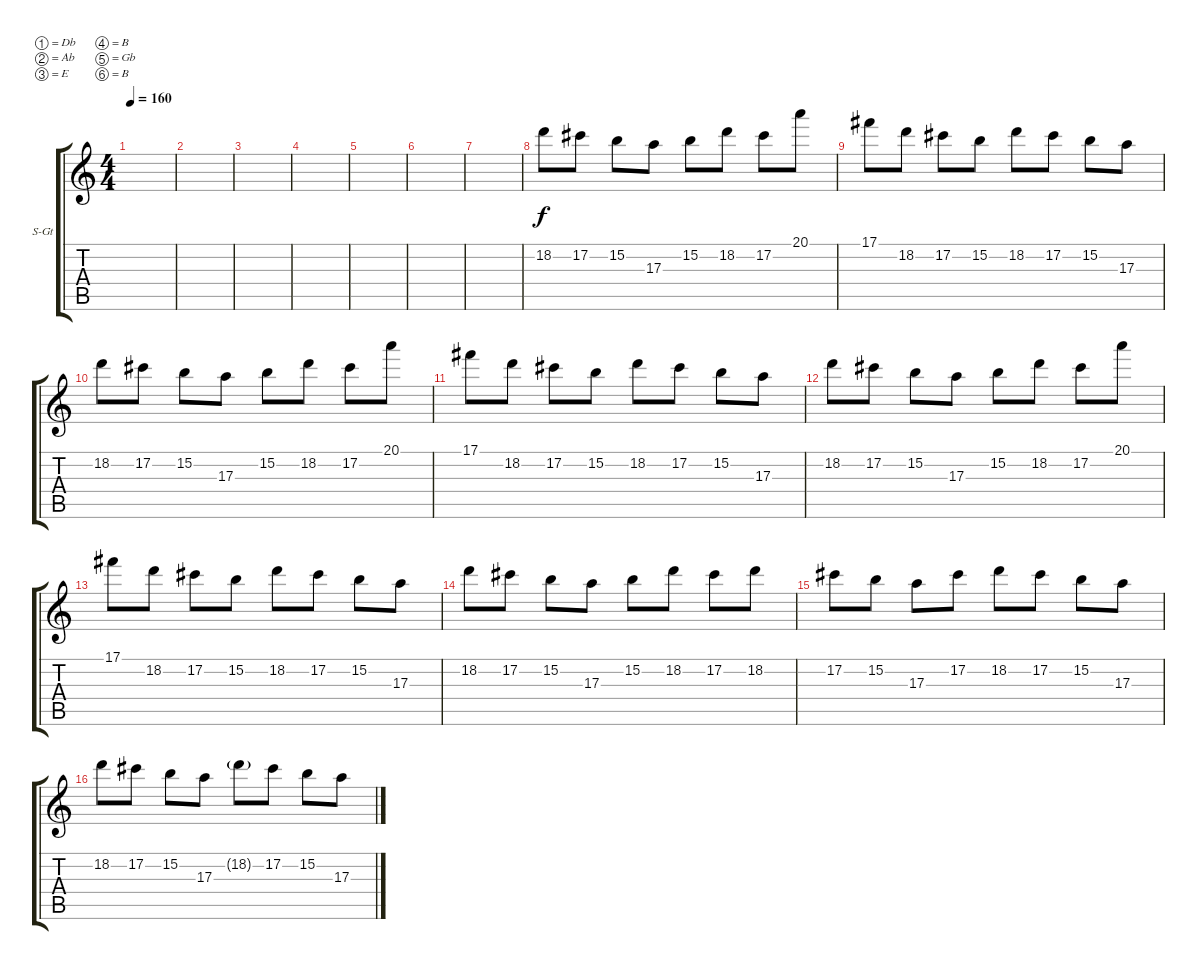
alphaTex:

\defaultSystemsLayout 4
\bracketExtendMode groupsimilarinstruments
\firstSystemTrackNameOrientation horizontal
\otherSystemsTrackNameOrientation horizontal
\track ("Extra" "S-Gt") {instrument acousticguitarsteel}
\staff {score tabs}
\tuning (Db4 Ab3 E3 B2 Gb2 B1)
\ts (4 4)
\tempo 160
\clef g2
\ks c
|
|
|
|
|
|
|
18.2.8 17.2.8 15.2.8 17.3.8 15.2.8 18.2.8 17.2.8 20.1.8 |
17.1.8 18.2.8 17.2.8 15.2.8 18.2.8 17.2.8 15.2.8 17.3.8 |
18.2.8 17.2.8 15.2.8 17.3.8 15.2.8 18.2.8 17.2.8 20.1.8 |
17.1.8 18.2.8 17.2.8 15.2.8 18.2.8 17.2.8 15.2.8 17.3.8 |
18.2.8 17.2.8 15.2.8 17.3.8 15.2.8 18.2.8 17.2.8 20.1.8 |
17.1.8 18.2.8 17.2.8 15.2.8 18.2.8 17.2.8 15.2.8 17.3.8 |
18.2.8 17.2.8 15.2.8 17.3.8 15.2.8 18.2.8 17.2.8 18.2.8 |
17.2.8 15.2.8 17.3.8 17.2.8 18.2.8 17.2.8 15.2.8 17.3.8 |
18.2.8 17.2.8 15.2.8 17.3.8 18.2{g}.8 17.2.8 15.2.8 17.3.8
